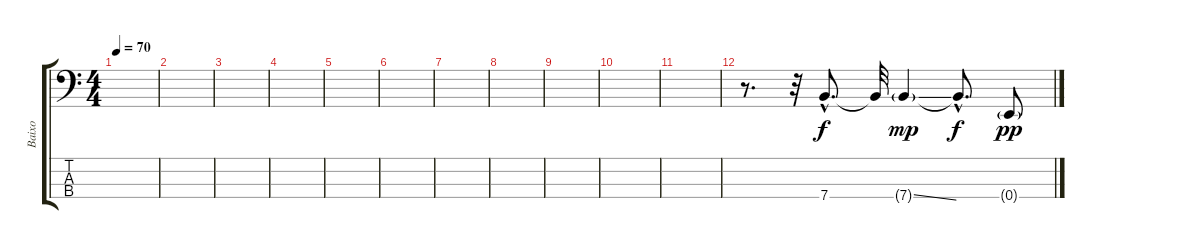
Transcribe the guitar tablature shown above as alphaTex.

\track ("Baixo" "Baixo") {instrument electricbasspick}
\staff {score tabs}
\tuning (G2 D2 A1 E1) {hide}
\ts (4 4)
\tempo 70
\clef f4
\ks c
|
|
|
|
|
|
|
|
|
|
|
r.8{d} r.32 7.4{hac}.8{d} 7.4{t}.32 7.4{ss g}.4{dy mp} 7.4{hac t}.8{d dy f} 0.4{g}.8{dy pp}
